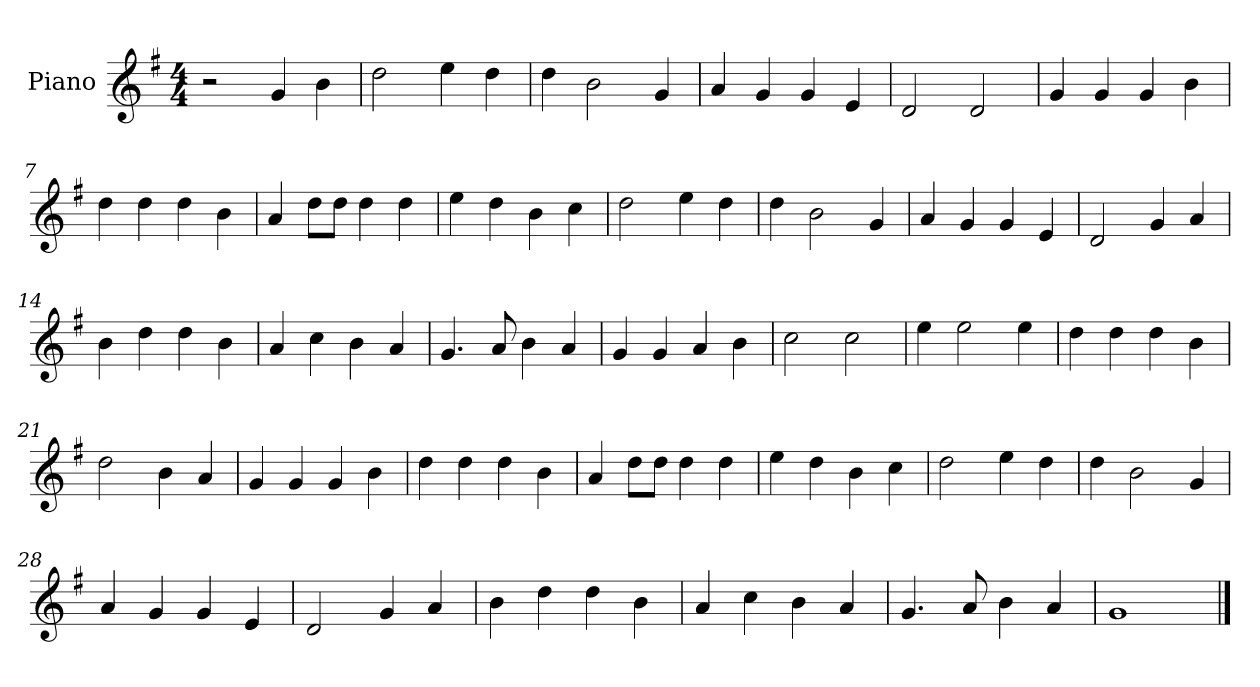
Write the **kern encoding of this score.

**kern
*part1
*staff1
*I"Piano
*I'Pno
*clefG2
*k[f#]
*M4/4
=1
2r
4g/
4b\
=2
2dd\
4ee\
4dd\
=3
4dd\
2b\
4g/
=4
4a/
4g/
4g/
4e/
=5
2d/
2d/
=6
4g/
4g/
4g/
4b\
=7
4dd\
4dd\
4dd\
4b\
=8
4a/
8dd\L
8dd\J
4dd\
4dd\
=9
4ee\
4dd\
4b\
4cc\
=10
2dd\
4ee\
4dd\
=11
4dd\
2b\
4g/
=12
4a/
4g/
4g/
4e/
=13
2d/
4g/
4a/
=14
4b\
4dd\
4dd\
4b\
=15
4a/
4cc\
4b\
4a/
=16
4.g/
8a/
4b\
4a/
=17
4g/
4g/
4a/
4b\
=18
2cc\
2cc\
=19
4ee\
2ee\
4ee\
=20
4dd\
4dd\
4dd\
4b\
=21
2dd\
4b\
4a/
=22
4g/
4g/
4g/
4b\
=23
4dd\
4dd\
4dd\
4b\
=24
4a/
8dd\L
8dd\J
4dd\
4dd\
=25
4ee\
4dd\
4b\
4cc\
=26
2dd\
4ee\
4dd\
=27
4dd\
2b\
4g/
=28
4a/
4g/
4g/
4e/
=29
2d/
4g/
4a/
=30
4b\
4dd\
4dd\
4b\
=31
4a/
4cc\
4b\
4a/
=32
4.g/
8a/
4b\
4a/
=33
1g
==
*-
